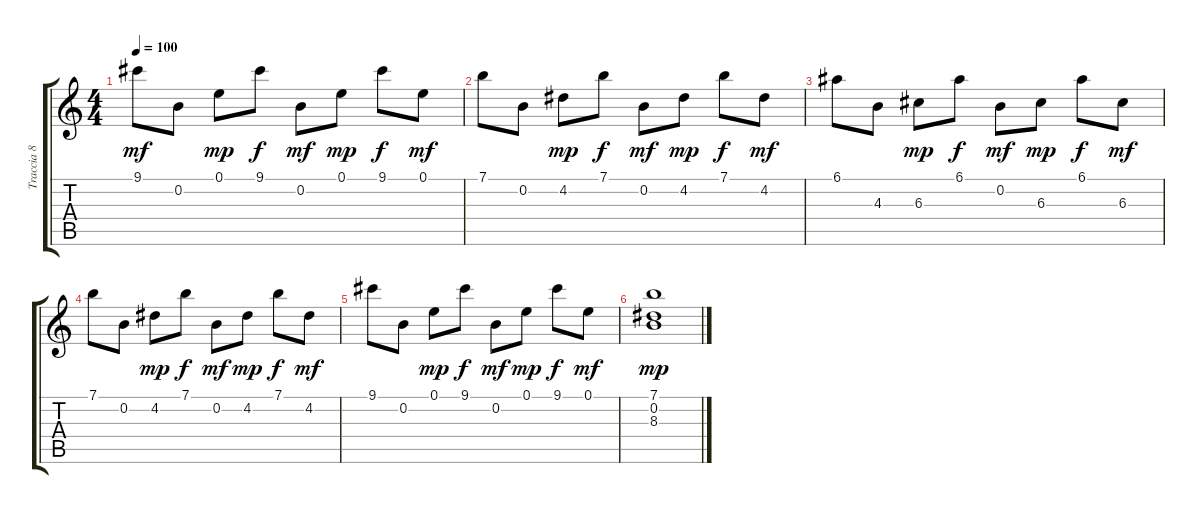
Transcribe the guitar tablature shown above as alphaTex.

\track ("Traccia 8" "Traccia 8") {instrument electricguitarmuted}
\staff {score tabs}
\tuning (E4 B3 G3 D3 A2 E2) {hide}
\ts (4 4)
\tempo 100
\clef g2
\ks c
9.1.8{dy mf} 0.2.8 0.1.8{dy mp} 9.1.8{dy f} 0.2.8{dy mf} 0.1.8{dy mp} 9.1.8{dy f} 0.1.8{dy mf} |
7.1.8 0.2.8{balance 4} 4.2.8{dy mp} 7.1.8{dy f} 0.2.8{dy mf} 4.2.8{dy mp} 7.1.8{dy f} 4.2.8{dy mf} |
6.1.8 4.3.8 6.3.8{dy mp} 6.1.8{dy f} 0.2.8{dy mf} 6.3.8{dy mp} 6.1.8{dy f} 6.3.8{dy mf} |
7.1.8 0.2.8 4.2.8{dy mp} 7.1.8{dy f} 0.2.8{dy mf} 4.2.8{dy mp} 7.1.8{dy f} 4.2.8{dy mf} |
9.1.8 0.2.8 0.1.8{dy mp} 9.1.8{dy f} 0.2.8{dy mf} 0.1.8{dy mp} 9.1.8{dy f} 0.1.8{dy mf} |
(7.1 0.2 8.3).1{dy mp}
